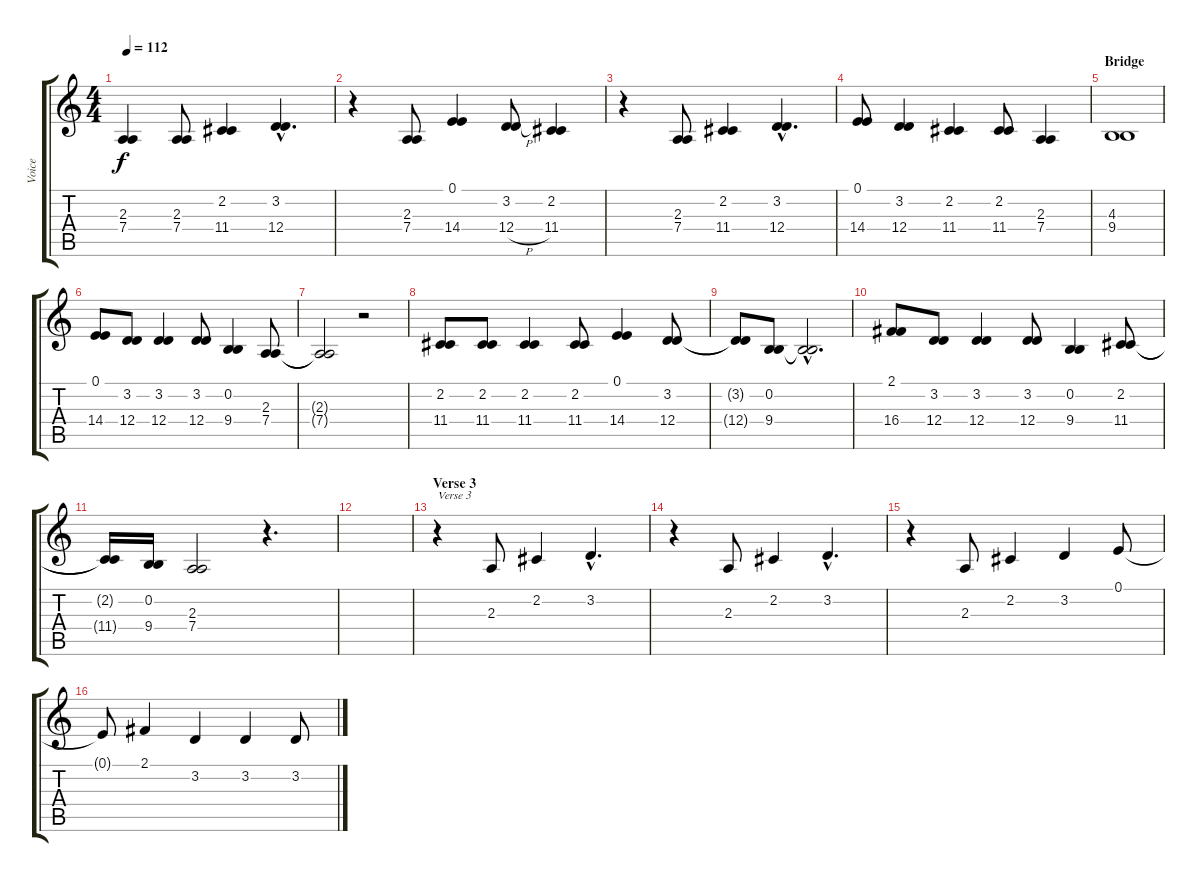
\track ("Voice" "Voice") {instrument brightacousticpiano}
\staff {score tabs}
\tuning (E4 B3 G3 D3 A2 E2) {hide}
\ts (4 4)
\tempo 112
\clef g2
\ks c
(2.3{t} 7.4{t}).4{dy f} (2.3 7.4).8 (2.2 11.4).4 (3.2{hac} 12.4{hac}).4{d} |
r.4 (2.3 7.4).8 (0.1 14.4).4 (3.2{h} 12.4{h}).8 (2.2 11.4).4 |
r.4 (2.3 7.4).8 (2.2 11.4).4 (3.2{hac} 12.4{hac}).4{d} |
(0.1 14.4).8 (3.2 12.4).4 (2.2 11.4).4 (2.2 11.4).8 (2.3 7.4).4 |
\section ("" "Bridge")
(4.3 9.4).1{volume 16} |
(0.1 14.4).8{volume 16} (3.2 12.4).8 (3.2 12.4).4 (3.2 12.4).8 (0.2 9.4).4 (2.3 7.4).8 |
(2.3{t} 7.4{t}).2 r.2 |
(2.2 11.4).8 (2.2 11.4).8 (2.2 11.4).4 (2.2 11.4).8 (0.1 14.4).4 (3.2 12.4).8 |
(3.2{t} 12.4{t}).8 (0.2 9.4).8 (0.2{hac t} 9.4{hac t}).2{d} |
(2.1 16.4).8 (3.2 12.4).8 (3.2 12.4).4 (3.2 12.4).8 (0.2 9.4).4 (2.2 11.4).8 |
(2.2{t} 11.4{t}).16 (0.2 9.4).16 (2.3 7.4).2 r.4{d} |
|
\section ("" "Verse 3")
r.4{txt "Verse 3" volume 12} 2.3.8 2.2.4 3.2{hac}.4{d} |
r.4 2.3.8 2.2.4 3.2{hac}.4{d} |
r.4 2.3.8 2.2.4 3.2.4 0.1.8 |
0.1{t}.8 2.1.4 3.2.4 3.2.4 3.2.8
